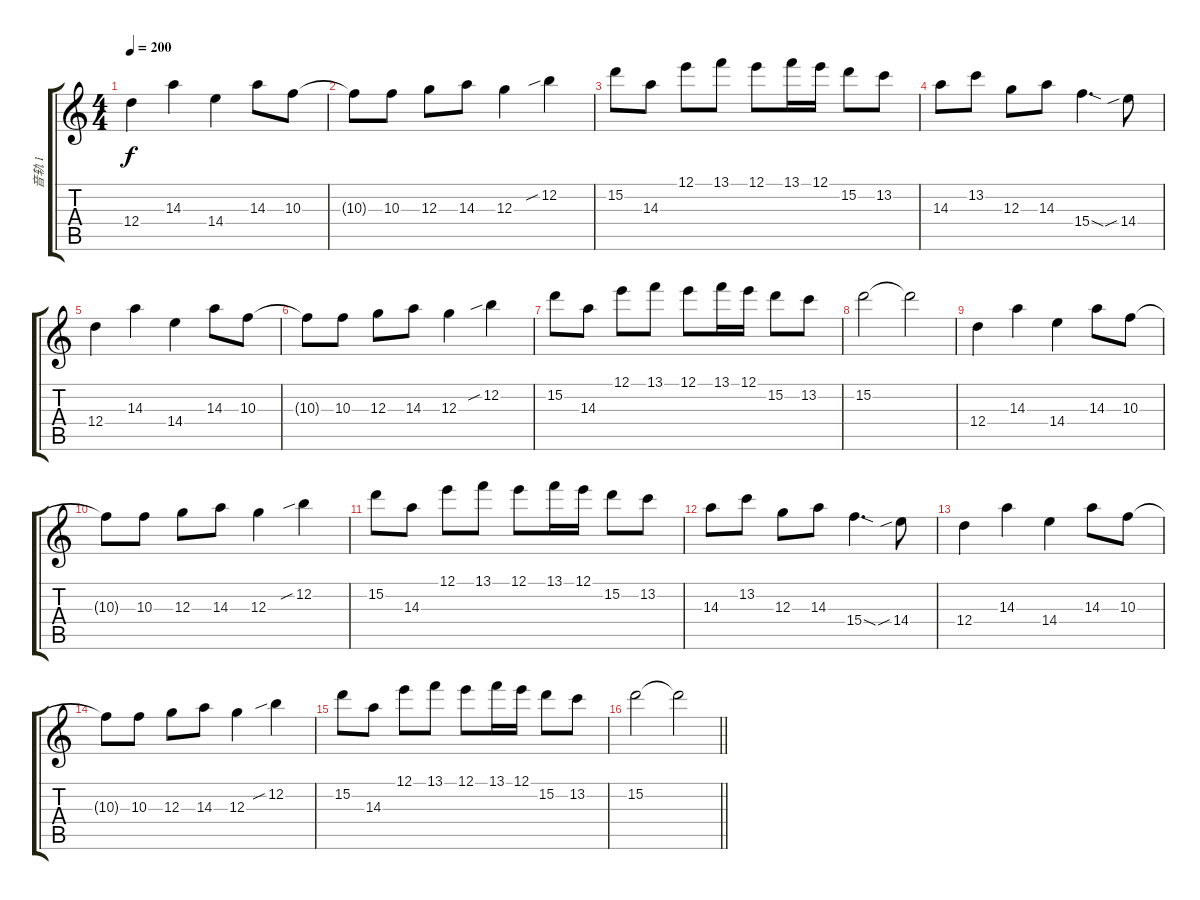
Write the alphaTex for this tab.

\track ("音轨 1" "音轨 1") {instrument distortionguitar}
\staff {score tabs}
\tuning (E4 B3 G3 D3 A2 E2) {hide}
\ts (4 4)
\tempo 200
\clef g2
\ks c
12.4.4{dy f} 14.3.4 14.4.4 14.3.8 10.3.8 |
10.3{t}.8 10.3.8 12.3.8 14.3.8 12.3.4 12.2{sib}.4 |
15.2.8 14.3.8 12.1.8 13.1.8 12.1.8 13.1.16 12.1.16 15.2.8 13.2.8 |
14.3.8 13.2.8 12.3.8 14.3.8 15.4{sod}.4{d} 14.4{sib}.8 |
12.4.4 14.3.4 14.4.4 14.3.8 10.3.8 |
10.3{t}.8 10.3.8 12.3.8 14.3.8 12.3.4 12.2{sib}.4 |
15.2.8 14.3.8 12.1.8 13.1.8 12.1.8 13.1.16 12.1.16 15.2.8 13.2.8 |
15.2.2 15.2{t}.2 |
12.4.4 14.3.4 14.4.4 14.3.8 10.3.8 |
10.3{t}.8 10.3.8 12.3.8 14.3.8 12.3.4 12.2{sib}.4 |
15.2.8 14.3.8 12.1.8 13.1.8 12.1.8 13.1.16 12.1.16 15.2.8 13.2.8 |
14.3.8 13.2.8 12.3.8 14.3.8 15.4{sod}.4{d} 14.4{sib}.8 |
12.4.4 14.3.4 14.4.4 14.3.8 10.3.8 |
10.3{t}.8 10.3.8 12.3.8 14.3.8 12.3.4 12.2{sib}.4 |
15.2.8 14.3.8 12.1.8 13.1.8 12.1.8 13.1.16 12.1.16 15.2.8 13.2.8 |
\barLineRight lightlight
15.2.2 15.2{t}.2
